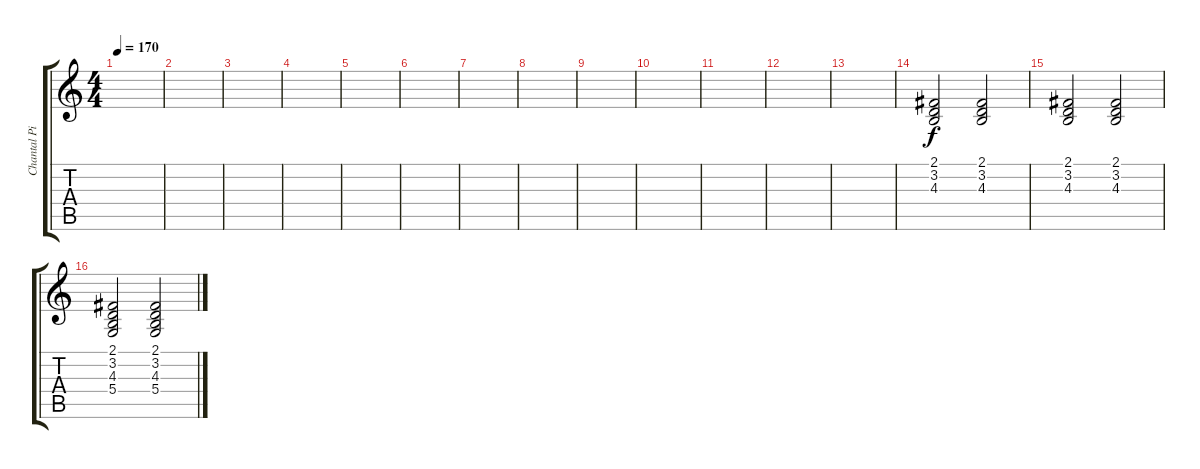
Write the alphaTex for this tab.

\track ("Chantal Piano" "Chantal Pi") {instrument acousticgrandpiano}
\staff {score tabs}
\tuning (E4 B3 G3 D3 A2 E2) {hide}
\ts (4 4)
\tempo 170
\clef g2
\ks c
|
|
|
|
|
|
|
|
|
|
|
|
|
(2.1 3.2 4.3).2 (2.1 3.2 4.3).2 |
(2.1 3.2 4.3).2 (2.1 3.2 4.3).2 |
(2.1 3.2 4.3 5.4).2 (2.1 3.2 4.3 5.4).2
